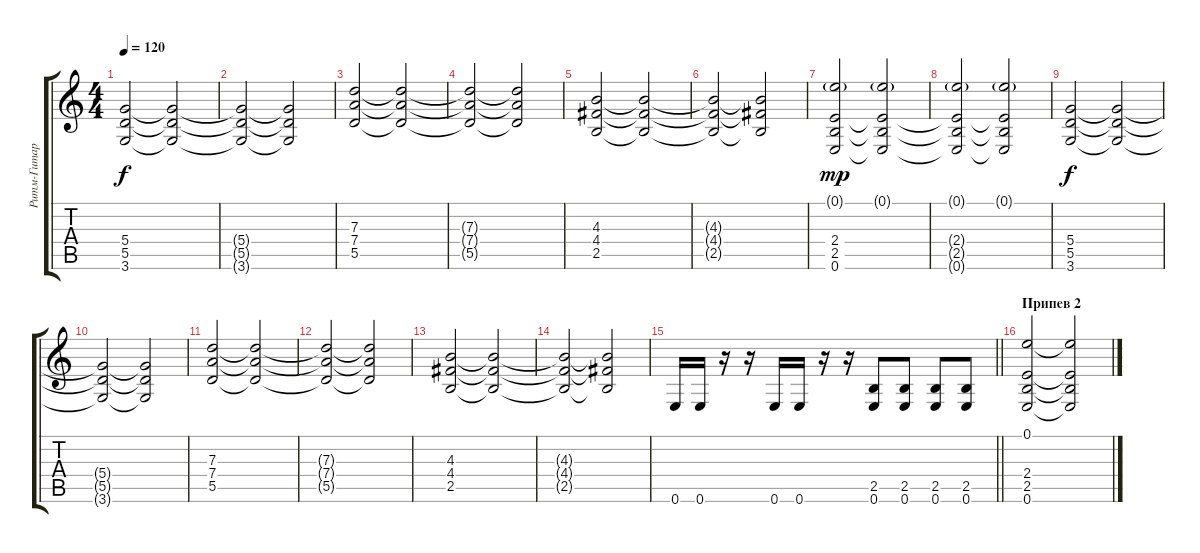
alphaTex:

\track ("Ритм-Гитара" "Ритм-Гитар") {instrument distortionguitar}
\staff {score tabs}
\tuning (E4 B3 G3 D3 A2 E2) {hide}
\ts (4 4)
\tempo 120
\clef g2
\ks c
(5.4 5.5 3.6).2{dy f} (5.4{t} 5.5{t} 3.6{t}).2 |
(5.4{t} 5.5{t} 3.6{t}).2 (5.4{t} 5.5{t} 3.6{t}).2 |
(7.3 7.4 5.5).2 (7.3{t} 7.4{t} 5.5{t}).2 |
(7.3{t} 7.4{t} 5.5{t}).2 (7.3{t} 7.4{t} 5.5{t}).2 |
(4.3 4.4 2.5).2 (4.3{t} 4.4{t} 2.5{t}).2 |
(4.3{t} 4.4{t} 2.5{t}).2 (4.3{t} 4.4{t} 2.5{t}).2 |
(0.1{g} 2.4 2.5 0.6).2{dy mp} (0.1{g} 2.4{t} 2.5{t} 0.6{t}).2 |
(0.1{g} 2.4{t} 2.5{t} 0.6{t}).2 (0.1{g} 2.4{t} 2.5{t} 0.6{t}).2 |
(5.4 5.5 3.6).2{dy f} (5.4{t} 5.5{t} 3.6{t}).2 |
(5.4{t} 5.5{t} 3.6{t}).2 (5.4{t} 5.5{t} 3.6{t}).2 |
(7.3 7.4 5.5).2 (7.3{t} 7.4{t} 5.5{t}).2 |
(7.3{t} 7.4{t} 5.5{t}).2 (7.3{t} 7.4{t} 5.5{t}).2 |
(4.3 4.4 2.5).2 (4.3{t} 4.4{t} 2.5{t}).2 |
(4.3{t} 4.4{t} 2.5{t}).2 (4.3{t} 4.4{t} 2.5{t}).2 |
\barLineRight lightlight
0.6.16 0.6.16 r.16 r.16 0.6.16 0.6.16 r.16 r.16 (2.5 0.6).8 (2.5 0.6).8 (2.5 0.6).8 (2.5 0.6).8 |
\section ("" "Припев 2")
(0.1 2.4 2.5 0.6).2 (0.1{t} 2.4{t} 2.5{t} 0.6{t}).2
